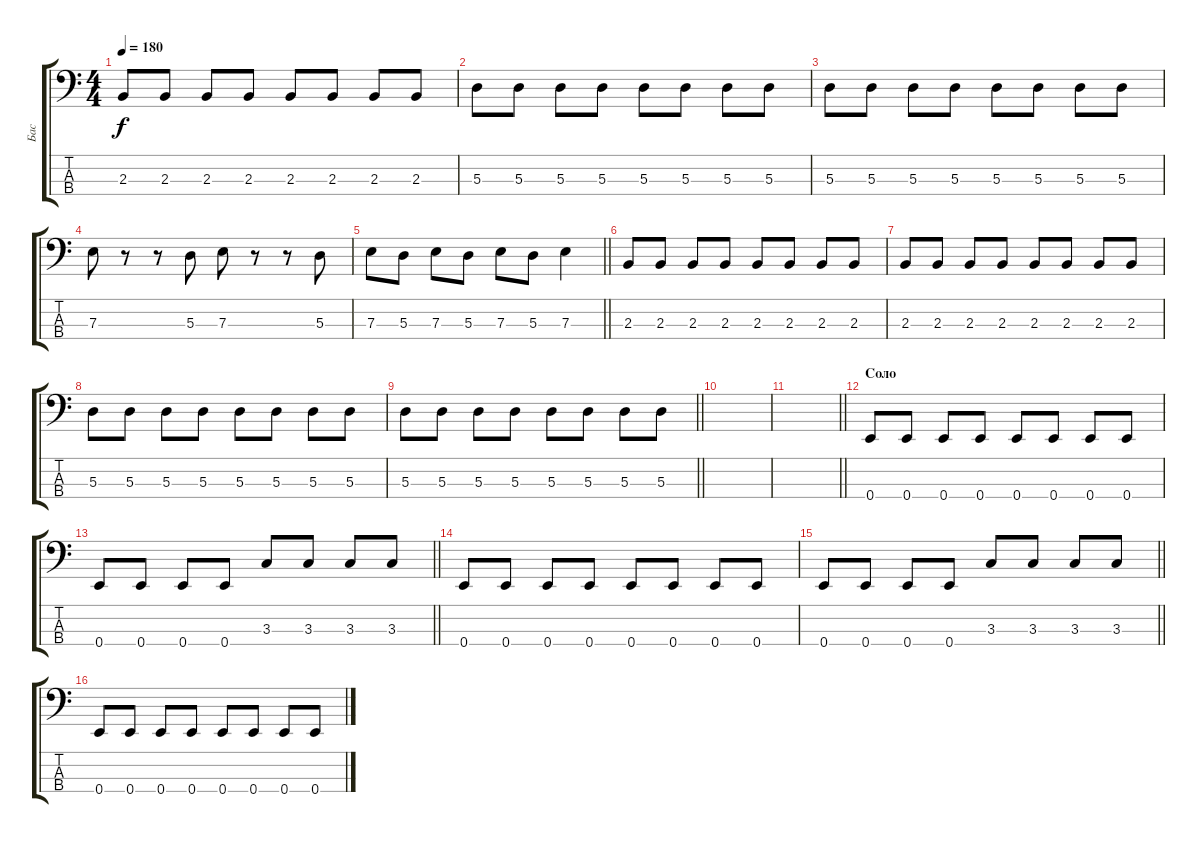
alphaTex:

\track ("Бас" "Бас") {instrument electricbassfinger}
\staff {score tabs}
\tuning (G2 D2 A1 E1) {hide}
\ts (4 4)
\tempo 180
\clef f4
\ks c
2.3.8{dy f} 2.3.8 2.3.8 2.3.8 2.3.8 2.3.8 2.3.8 2.3.8 |
5.3.8 5.3.8 5.3.8 5.3.8 5.3.8 5.3.8 5.3.8 5.3.8 |
5.3.8 5.3.8 5.3.8 5.3.8 5.3.8 5.3.8 5.3.8 5.3.8 |
7.3.8 r.8 r.8 5.3.8 7.3.8 r.8 r.8 5.3.8 |
\barLineRight lightlight
7.3.8 5.3.8 7.3.8 5.3.8 7.3.8 5.3.8 7.3.4 |
2.3.8 2.3.8 2.3.8 2.3.8 2.3.8 2.3.8 2.3.8 2.3.8 |
2.3.8 2.3.8 2.3.8 2.3.8 2.3.8 2.3.8 2.3.8 2.3.8 |
5.3.8 5.3.8 5.3.8 5.3.8 5.3.8 5.3.8 5.3.8 5.3.8 |
\barLineRight lightlight
5.3.8 5.3.8 5.3.8 5.3.8 5.3.8 5.3.8 5.3.8 5.3.8 |
\section ("" " ")
|
\barLineRight lightlight
|
\section ("" "Соло")
0.4.8 0.4.8 0.4.8 0.4.8 0.4.8 0.4.8 0.4.8 0.4.8 |
\barLineRight lightlight
0.4.8 0.4.8 0.4.8 0.4.8 3.3.8 3.3.8 3.3.8 3.3.8 |
0.4.8 0.4.8 0.4.8 0.4.8 0.4.8 0.4.8 0.4.8 0.4.8 |
\barLineRight lightlight
0.4.8 0.4.8 0.4.8 0.4.8 3.3.8 3.3.8 3.3.8 3.3.8 |
0.4.8 0.4.8 0.4.8 0.4.8 0.4.8 0.4.8 0.4.8 0.4.8
